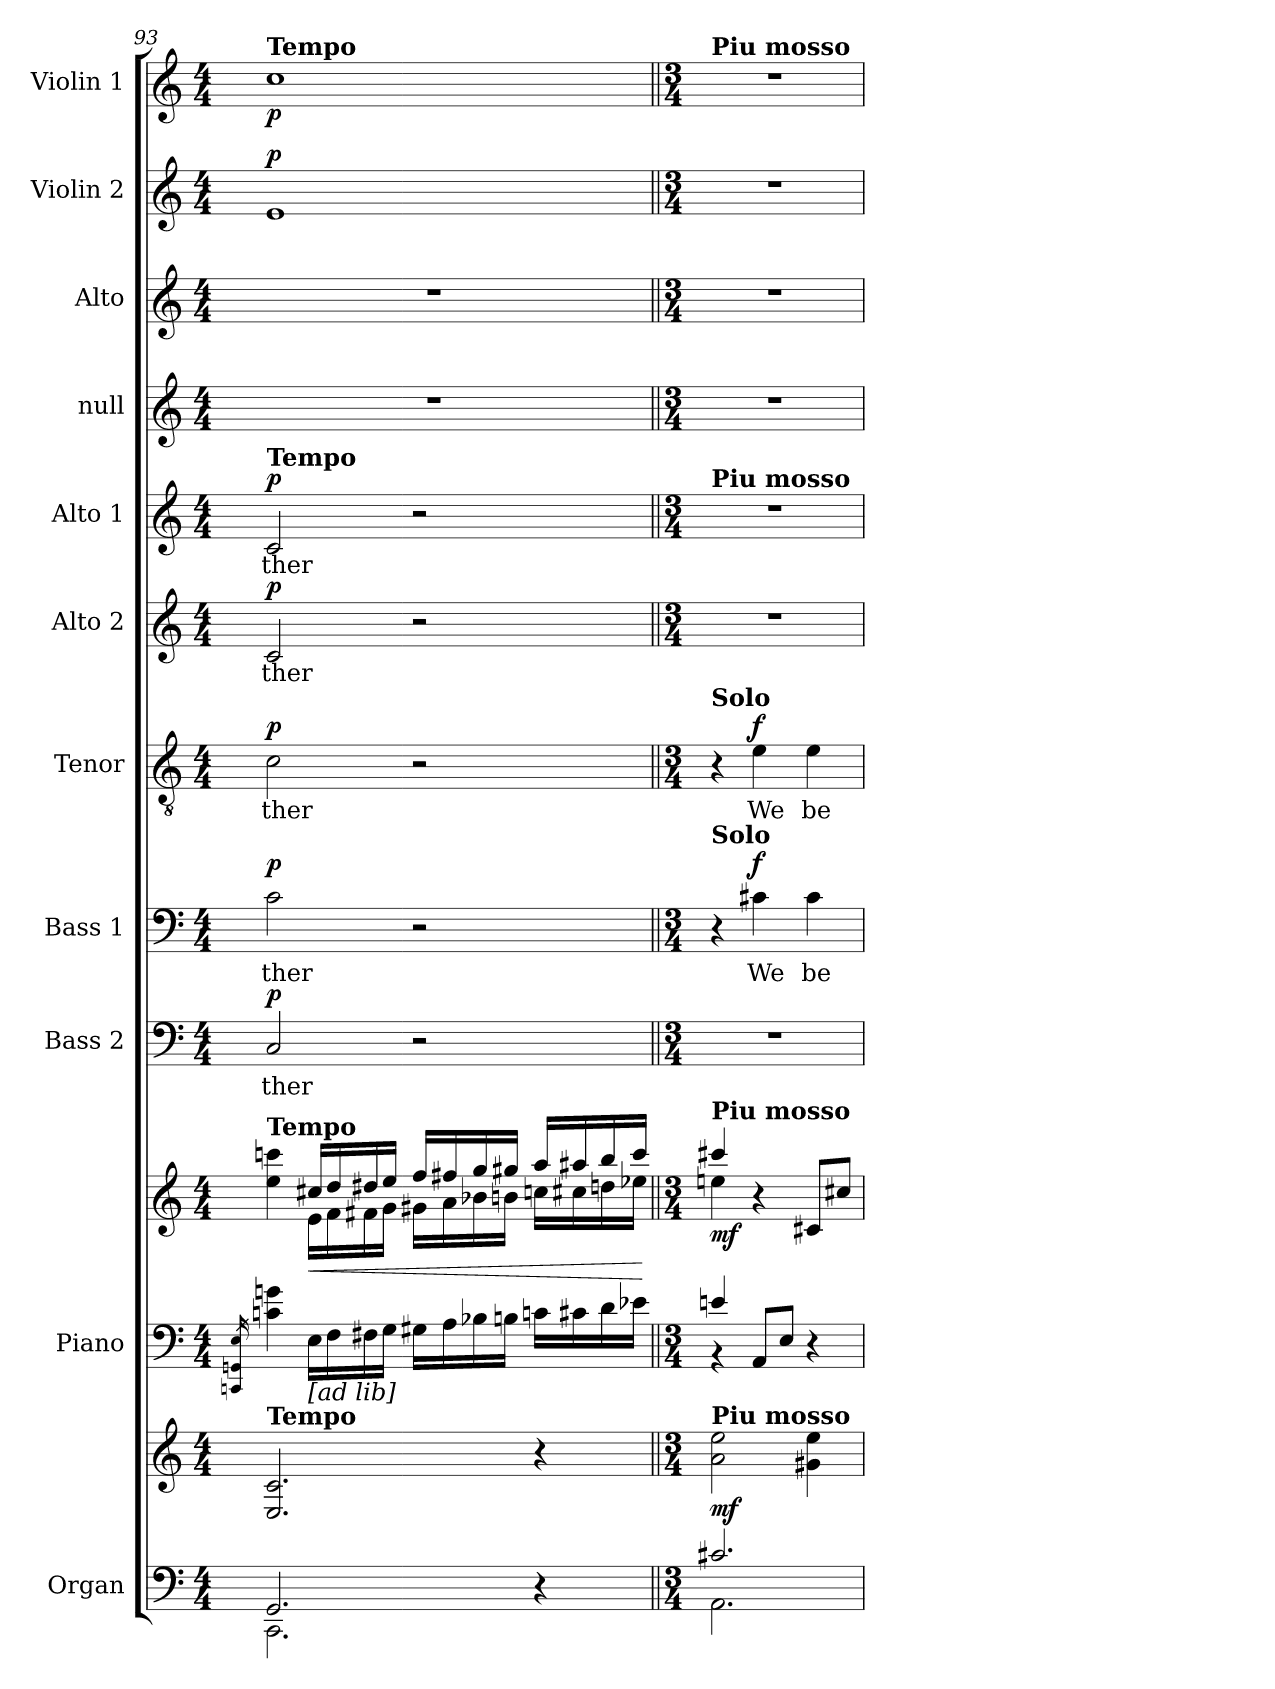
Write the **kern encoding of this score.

**kern	**kern	**dynam	**kern	**kern	**dynam	**kern	**text	**dynam	**kern	**text	**dynam	**kern	**text	**dynam	**kern	**text	**dynam	**kern	**text	**dynam	**kern	**kern	**kern	**dynam	**kern	**dynam
*part11	*part11	*part11	*part10	*part10	*part10	*part9	*part9	*part9	*part8	*part8	*part8	*part7	*part7	*part7	*part6	*part6	*part6	*part5	*part5	*part5	*part4	*part3	*part2	*part2	*part1	*part1
*staff13	*staff12	*staff12/13	*staff11	*staff10	*staff10/11	*staff9	*staff9	*staff9	*staff8	*staff8	*staff8	*staff7	*staff7	*staff7	*staff6	*staff6	*staff6	*staff5	*staff5	*staff5	*staff4	*staff3	*staff2	*staff2	*staff1	*staff1
*I"Organ	*	*	*I"Piano	*	*	*I"Bass 2	*	*	*I"Bass 1	*	*	*I"Tenor	*	*	*I"Alto 2	*	*	*I"Alto 1	*	*	*I"null	*I"Alto	*I"Violin 2	*	*I"Violin 1	*
*I'Org.	*	*	*	*	*	*I'B. 2	*	*	*I'B. 1	*	*	*I'T.	*	*	*I'A. 2	*	*	*I'A. 1	*	*	*	*	*I'Vln. 2	*	*I'Vln. 1	*
*clefF4	*clefG2	*	*clefF4	*clefG2	*	*clefF4	*	*	*clefF4	*	*	*clefGv2	*	*	*clefG2	*	*	*clefG2	*	*	*clefG2	*clefG2	*clefG2	*	*clefG2	*
*k[]	*k[]	*	*k[]	*k[]	*	*k[]	*	*	*k[]	*	*	*k[]	*	*	*k[]	*	*	*k[]	*	*	*k[]	*k[]	*k[]	*	*k[]	*
*M4/4	*M4/4	*	*M4/4	*M4/4	*	*M4/4	*	*	*M4/4	*	*	*M4/4	*	*	*M4/4	*	*	*M4/4	*	*	*M4/4	*M4/4	*M4/4	*	*M4/4	*
=93	=93	=93	=93	=93	=93	=93	=93	=93	=93	=93	=93	=93	=93	=93	=93	=93	=93	=93	=93	=93	=93	=93	=93	=93	=93	=93
.	.	.	16qCCn/ 16qGGn/ 16qE/	.	.	.	.	.	.	.	.	.	.	.	.	.	.	.	.	.	.	.	.	.	.	.
*^	*	*	*	*^	*	*	*	*	*	*	*	*	*	*	*	*	*	*	*	*	*	*	*	*	*	*
!	!	!	!	!	!	!	!	!	!	!	!	!	!	!	!	!	!	!	!	!	!	!	!	!	!	!	!LO:TX:a:B:t=Tempo	!
!	!	!	!	!	!	!	!	!	!	!	!	!	!	!	!	!	!	!	!	!LO:TX:a:B:t=Tempo	!	!	!	!	!	!	!	!
!	!	!	!	!	!LO:TX:a:B:t=Tempo	!	!	!	!	!	!	!	!	!	!	!	!	!	!	!	!	!	!	!	!	!	!	!
!	!	!LO:TX:a:B:t=Tempo	!	!	!	!	!	!	!	!	!	!	!	!	!	!	!	!	!	!	!	!	!	!	!	!	!	!
!	!	!	!	!	!	!	!	!	!LO:LY:b	!LO:DY:a	!	!LO:LY:b	!LO:DY:a	!	!LO:LY:b	!LO:DY:a	!	!LO:LY:b	!LO:DY:a	!	!LO:LY:b	!LO:DY:a	!	!	!	!LO:DY:a	!	!LO:DY:b
2.GG/	2.CC\	2.E/ 2.c/	.	4cn\ 4gn\	4ee\ 4cccn\	4ryy	.	2C/	-ther	p	2c\	-ther	p	2c\	-ther	p	2c/	-ther	p	2c/	-ther	p	1r	1r	1e	p	1cc	p
!	!	!	!	!LO:TX:b:t=[ad lib]	!	!	!	!	!	!	!	!	!	!	!	!	!	!	!	!	!	!	!	!	!	!	!	!
!	!	!	!	!	!	!	!LO:HP:b	!	!	!	!	!	!	!	!	!	!	!	!	!	!	!	!	!	!	!	!	!
.	.	.	.	16E!\LL	16cc#X/LL	16e\LL	<	.	.	.	.	.	.	.	.	.	.	.	.	.	.	.	.	.	.	.	.	.
.	.	.	.	16F!\	16dd/	16f\	.	.	.	.	.	.	.	.	.	.	.	.	.	.	.	.	.	.	.	.	.	.
.	.	.	.	16F#X!\	16dd#X/	16f#X\	.	.	.	.	.	.	.	.	.	.	.	.	.	.	.	.	.	.	.	.	.	.
.	.	.	.	16G!\JJ	16ee/JJ	16g\JJ	.	.	.	.	.	.	.	.	.	.	.	.	.	.	.	.	.	.	.	.	.	.
.	.	.	.	16G#X!\LL	16ff/LL	16g#X\LL	.	2r	.	.	2r	.	.	2r	.	.	2r	.	.	2r	.	.	.	.	.	.	.	.
.	.	.	.	16A!\	16ff#X/	16a\	.	.	.	.	.	.	.	.	.	.	.	.	.	.	.	.	.	.	.	.	.	.
.	.	.	.	16B-X!\	16gg/	16b-X\	.	.	.	.	.	.	.	.	.	.	.	.	.	.	.	.	.	.	.	.	.	.
.	.	.	.	16Bn!\JJ	16gg#X/JJ	16bn\JJ	.	.	.	.	.	.	.	.	.	.	.	.	.	.	.	.	.	.	.	.	.	.
4r	4ryy	4r	.	16cn!\LL	16aa/LL	16ccn\LL	.	.	.	.	.	.	.	.	.	.	.	.	.	.	.	.	.	.	.	.	.	.
.	.	.	.	16c#X!\	16aa#X/	16cc#X\	.	.	.	.	.	.	.	.	.	.	.	.	.	.	.	.	.	.	.	.	.	.
.	.	.	.	16d!\	16bb/	16ddn\	.	.	.	.	.	.	.	.	.	.	.	.	.	.	.	.	.	.	.	.	.	.
.	.	.	.	16e-X!\JJ	16ccc/JJ	16ee-X\JJ	.	.	.	.	.	.	.	.	.	.	.	.	.	.	.	.	.	.	.	.	.	.
*v	*v	*	*	*	*v	*v	*	*	*	*	*	*	*	*	*	*	*	*	*	*	*	*	*	*	*	*	*	*
.	.	.	.	.	[	.	.	.	.	.	.	.	.	.	.	.	.	.	.	.	.	.	.	.	.	.
=94||	=94||	=94||	=94||	=94||	=94||	=94||	=94||	=94||	=94||	=94||	=94||	=94||	=94||	=94||	=94||	=94||	=94||	=94||	=94||	=94||	=94||	=94||	=94||	=94||	=94||	=94||
*M3/4	*M3/4	*	*M3/4	*M3/4	*	*M3/4	*	*	*M3/4	*	*	*M3/4	*	*	*M3/4	*	*	*M3/4	*	*	*M3/4	*M3/4	*M3/4	*	*M3/4	*
*^	*	*	*^	*^	*	*	*	*	*	*	*	*	*	*	*	*	*	*	*	*	*	*	*	*	*	*
!	!	!	!	!	!	!	!	!	!	!	!	!	!	!	!	!	!	!	!	!	!	!	!	!	!	!	!	!LO:TX:a:B:t=Piu mosso	!
!	!	!	!	!	!	!	!	!	!	!	!	!	!	!	!	!	!	!	!	!	!LO:TX:a:B:t=Piu mosso	!	!	!	!	!	!	!	!
!	!	!	!	!	!	!	!	!	!	!	!	!	!	!	!LO:TX:a:B:t=Solo	!	!	!	!	!	!	!	!	!	!	!	!	!	!
!	!	!	!	!	!	!	!	!	!	!	!	!LO:TX:a:B:t=Solo	!	!	!	!	!	!	!	!	!	!	!	!	!	!	!	!	!
!	!	!	!	!	!	!LO:TX:a:B:t=Piu mosso	!	!	!	!	!	!	!	!	!	!	!	!	!	!	!	!	!	!	!	!	!	!	!
!	!	!LO:TX:a:B:t=Piu mosso	!	!	!	!	!	!	!	!	!	!	!	!	!	!	!	!	!	!	!	!	!	!	!	!	!	!	!
!	!	!	!LO:DY:b	!	!	!	!	!LO:DY:b	!	!	!	!	!	!	!	!	!	!	!	!	!	!	!	!	!	!	!	!	!
2.c#X/	2.AA\	2a\ 2ee\	mf	4en!/	4r	4ccc#X/	4een\	mf	2.r	.	.	4r	.	.	4r	.	.	2.r	.	.	2.r	.	.	2.r	2.r	2.r	.	2.r	.
!	!	!	!	!	!	!	!	!	!	!	!	!	!LO:LY:b	!LO:DY:a	!	!LO:LY:b	!LO:DY:a	!	!	!	!	!	!	!	!	!	!	!	!
.	.	.	.	8AA/L	2ryy	4r	2ryy	.	.	.	.	4c#X\	We	f	4e\	We	f	.	.	.	.	.	.	.	.	.	.	.	.
.	.	.	.	8E/J	.	.	.	.	.	.	.	.	.	.	.	.	.	.	.	.	.	.	.	.	.	.	.	.	.
!	!	!	!	!	!	!	!	!	!	!	!	!	!LO:LY:b	!	!	!LO:LY:b	!	!	!	!	!	!	!	!	!	!	!	!	!
.	.	4g#X\ 4ee\	.	4r	.	8c#X/L	.	.	.	.	.	4c#\	be-	.	4e\	be-	.	.	.	.	.	.	.	.	.	.	.	.	.
.	.	.	.	.	.	8cc#X/J	.	.	.	.	.	.	.	.	.	.	.	.	.	.	.	.	.	.	.	.	.	.	.
*	*	*	*	*v	*v	*	*	*	*	*	*	*	*	*	*	*	*	*	*	*	*	*	*	*	*	*	*	*	*
*v	*v	*	*	*	*v	*v	*	*	*	*	*	*	*	*	*	*	*	*	*	*	*	*	*	*	*	*	*	*
=	=	=	=	=	=	=	=	=	=	=	=	=	=	=	=	=	=	=	=	=	=	=	=	=	=	=
*-	*-	*-	*-	*-	*-	*-	*-	*-	*-	*-	*-	*-	*-	*-	*-	*-	*-	*-	*-	*-	*-	*-	*-	*-	*-	*-
